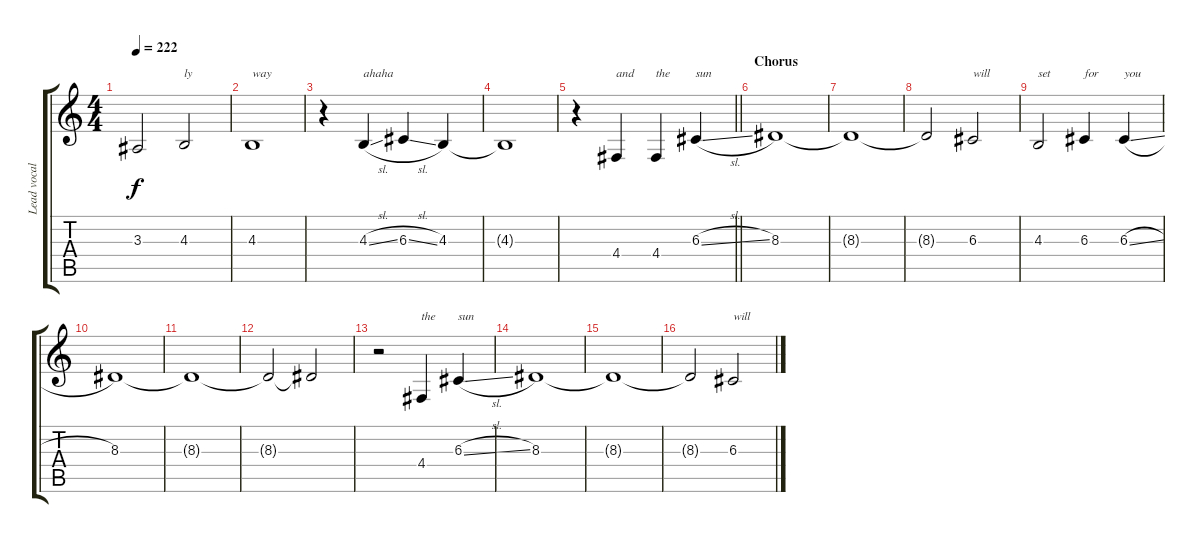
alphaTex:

\track ("Lead vocals" "Lead vocal") {instrument oboe}
\staff {score tabs}
\tuning (E4 B3 G3 D3 A2 E2) {hide}
\ts (4 4)
\tempo 222
\clef g2
\ks c
3.3{t}.2{dy f} 4.3.2{txt "ly"} |
4.3.1{txt "way"} |
r.4 4.3{sl}.4{txt "ahaha"} 6.3{sl}.4 4.3.4 |
4.3{t}.1 |
\barLineRight lightlight
r.4 4.4.4{txt "and"} 4.4.4{txt "the"} 6.3{sl}.4{txt "sun"} |
\section ("" "Chorus")
8.3.1 |
8.3{t}.1 |
8.3{t}.2 6.3.2{txt "will"} |
4.3.2{txt "set"} 6.3.4{txt "for"} 6.3{sl}.4{txt "you"} |
8.3.1 |
8.3{t}.1 |
8.3{t}.2 8.3{t}.2 |
r.2 4.4.4{txt "the"} 6.3{sl}.4{txt "sun"} |
8.3.1 |
8.3{t}.1 |
8.3{t}.2 6.3.2{txt "will"}
